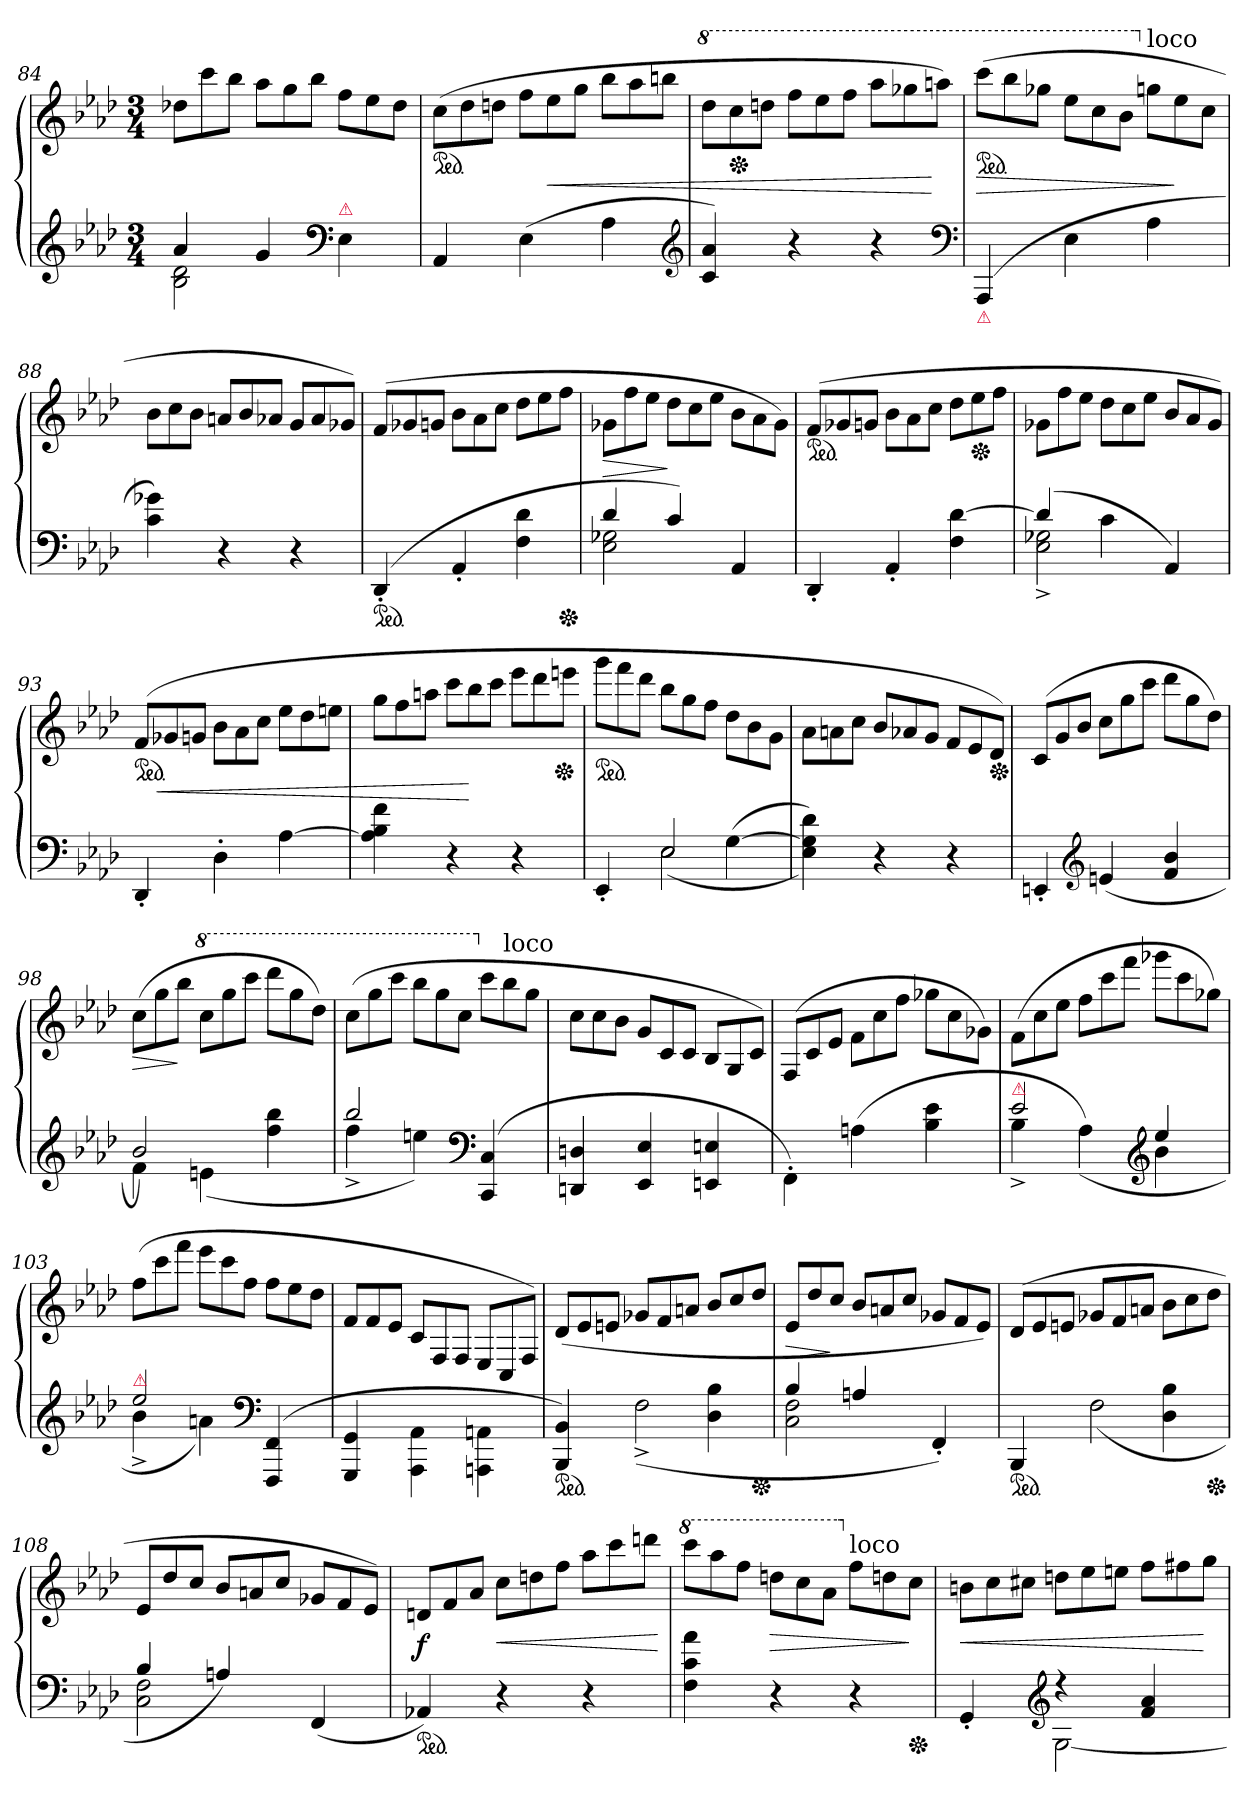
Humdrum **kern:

**kern	**kern	**dynam
*part1	*part1	*part1
*staff2	*staff1	*staff1/2
*clefG2	*clefG2	*
*k[b-e-a-d-]	*k[b-e-a-d-]	*
*f:	*f:	*
*M3/4	*M3/4	*
=84	=84	=84
*^	*	*
*	*	*Xtuplet	*
4a-	2B- 2d-	12dd-XL	.
.	.	12ccc	.
.	.	12bb-J	.
4g	.	12aa-L	.
.	.	12gg	.
.	.	12bb-J	.
*clefF4	*	*	*
!LO:TX:a:color=crimson:t=⚠	!	!	!
4ryy	4E-	12ffL	.
.	.	12ee-	.
.	.	12dd-J	.
*v	*v	*	*
=85	=85	=85
*	*ped	*
4AA-	(>12ccL	.
.	12dd-	.
.	12ddnJ	.
(>4E-	12ffL	.
.	12ee-	<
.	12ggJ	.
4A-	12bb-L	.
.	12aa-	.
.	12bbnJ	.
*clefG2	*	*
=86	=86	=86
*	*8va	*
4c 4a-)	12ddd-L	.
*	*Xped	*
.	12ccc	.
.	12dddnJ	.
4r	12fffL	.
.	12eee-	.
.	12fffJ	.
4r	12aaa-L	.
.	12ggg-X	.
.	12aaanJ)	[
*clefF4	*	*
=87	=87	=87
!LO:TX:b:color=crimson:t=⚠	!	!
*	*ped	*
(>4AAA-	(>12ccccL	>
.	12bbb-	.
.	12ggg-XJ	.
4E-	12eee-L	.
.	12ccc	.
.	12bb-J	.
*	*X8va	*
!	!LO:TX:a:t=loco	!
4A-	12ggL	.
.	12ee-	]
.	12ccJ	.
=88	=88	=88
4c 4g-X)	12b-\L	.
.	12cc	.
.	12b-J	.
4r	12anL	.
.	12b-	.
.	12a-XJ	.
4r	12gL	.
.	12a-	.
.	12g-XJ)	.
=89	=89	=89
*ped	*	*
(>4DD-'<	(>12fL	.
.	12g-X	.
.	12gnJ	.
4AA-'<	12b-\L	.
.	12a-	.
.	12ccJ	.
4F 4d-	12dd-L	.
.	12ee-	.
*Xped	*	*
.	12ffJ	.
=90	=90	=90
*^	*	*
!	!	!	!LO:HP:b
4d-	2E- 2G-X	12g-XL	>
.	.	12ff	.
.	.	12ee-J	.
4c)	.	12dd-L	]
.	.	12cc	.
.	.	12ee-J	.
4AA-	4ryy	12b-\L	.
.	.	12a-	.
.	.	12g-J)	.
*v	*v	*	*
=91	=91	=91
*	*ped	*
4DD-'<	(>12fL	.
.	12g-X	.
.	12gnJ	.
4AA-'<	12b-L	.
.	12a-	.
.	12ccJ	.
4F [4d-	12dd-L	.
*	*Xped	*
.	12ee-	.
.	12ffJ	.
=92	=92	=92
*^	*	*
(>4d-]	2E-^< 2G-X^<	12g-XL	.
.	.	12ff	.
.	.	12ee-J	.
4c\	.	12dd-L	.
.	.	12cc	.
.	.	12ee-J	.
4AA-)	4ryy	12b-/L	.
.	.	12a-	.
.	.	12g-J)	.
*v	*v	*	*
=93	=93	=93
*	*ped	*
4DD-'<	(>12fL	.
.	12g-X	<
.	12gnJ	.
4D-'>	12b-L	.
.	12a-	.
.	12ccJ	.
[4A-	12ee-L	.
.	12dd-	.
.	12eenJ	.
=94	=94	=94
4A-] 4B- 4f	12ggL	.
.	12ff	.
.	12aanJ	.
4r	12cccL	.
.	12bb-	[
.	12cccJ	.
4r	12eee-L	.
.	12ddd-	.
*	*Xped	*
.	12eeenJ	.
=95	=95	=95
*^	*	*
*	*	*ped	*
4EE-'<	4ryy	12gggL	.
.	.	12fff	.
.	.	12ddd-J	.
!LO:N:vis=2	!	!	!
4E-	(>2E-	12bb-L	.
.	.	12gg	.
.	.	12ffJ	.
(>[4G\	.	12dd-L	.
.	.	12b-	.
.	.	12gJ	.
*v	*v	*	*
=96	=96	=96
4E- 4G] 4d-))	12a-\L	.
.	12an	.
.	12ccJ	.
4r	12b-L	.
.	12a-X	.
.	12gJ	.
4r	12fL	.
.	12e-	.
*	*Xped	*
.	12d-J)	.
=97	=97	=97
4EEn'<	(>12cL	.
.	12g	.
.	12b-J	.
*clefG2	*	*
(>4en	12ccL	.
.	12gg	.
.	12cccJ	.
4f 4b-	12ddd-L	.
.	12gg	.
.	12dd-J)	.
=98	=98	=98
*^	*	*
!	!	!	!LO:HP:b
2b-)	4f	(>12ccL	>
.	.	12gg	.
.	.	12bb-J	]
*	*	*8va	*
.	(>4en	12cccL	.
.	.	12ggg	.
.	.	12ccccJ	.
4ryy	4ff 4bb-	12dddd-L	.
.	.	12ggg	.
.	.	12ddd-J)	.
=99	=99	=99	=99
2bb-	4ff^<	(>12cccL	.
.	.	12ggg	.
.	.	12ccccJ	.
.	4een)	12bbb-L	.
.	.	12ggg	.
.	.	12cccJ	.
*clefF4	*	*	*
*	*	*X8va	*
(<4CC 4C	4ryy	12cccL	.
!	!	!LO:TX:a:t=loco	!
.	.	12bb-	.
.	.	12ggJ	.
*v	*v	*	*
=100	=100	=100
4DDn 4Dn	12ccL	.
.	12cc	.
.	12b-J	.
4EE- 4E-	12gL	.
.	12c	.
.	12cJ	.
4EEn 4En	12B-L	.
.	12G	.
.	12cJ)	.
=101	=101	=101
4FF'>\)	(>12F/L	.
.	12c	.
.	12e-J	.
(>4An	12fL	.
.	12cc	.
.	12ffJ	.
4B- 4e-	12gg-XL	.
.	12cc	.
.	12g-XJ)	.
=102	=102	=102
*^	*	*
!LO:TX:a:color=crimson:t=⚠	!	!	!
2e-	4B-^<	(>12fL	.
.	.	12cc	.
.	.	12ee-J	.
.	(>4A-)	12ffL	.
.	.	12ccc	.
.	.	12fffJ	.
*clefG2	*	*	*
4ee-	4b-	12ggg-XL	.
.	.	12ccc	.
.	.	12gg-XJ)	.
=103	=103	=103	=103
!LO:TX:a:color=crimson:t=⚠	!	!	!
2ee-	4b-^<	(>12ffL	.
.	.	12ccc	.
.	.	12fffJ	.
.	4an)	12eee-L	.
.	.	12ccc	.
.	.	12ffJ	.
*clefF4	*	*	*
(<4FFF 4FF	4ryy	12ffL	.
.	.	12ee-	.
.	.	12dd-J	.
*v	*v	*	*
=104	=104	=104
4GGG 4GG	12fL	.
.	12f	.
.	12e-J	.
4AAA-\ 4AA-\	12c/L	.
.	12F/	.
.	12F/J	.
4AAAn\ 4AAn\	12E-/L	.
.	12C/	.
.	12F/J)	.
=105	=105	=105
*^	*	*
*ped	*	*	*
4BBB- 4BB-)	4ryy	(<12d-L	.
.	.	12e-	.
.	.	12enJ	.
4ryy	(>2F^<	12g-XL	.
.	.	12f	.
.	.	12anJ	.
4D-\ 4B-\	.	12b-/L	.
.	.	12cc	.
*Xped	*	*	*
.	.	12dd-J	.
=106	=106	=106	=106
4B-	2C 2F	12e-L	>
.	.	12dd-	.
.	.	12ccJ	]
4An	.	12b-/L	.
.	.	12an	.
.	.	12ccJ	.
4FF'<)	4ryy	12g-XL	.
.	.	12f	.
.	.	12e-J)	.
=107	=107	=107	=107
*ped	*	*	*
4BBB-	4ryy	(>12d-L	.
.	.	12e-	.
.	.	12enJ	.
4ryy	(>2F	12g-XL	.
.	.	12f	.
.	.	12anJ	.
4D-\ 4B-\	.	12b-L	.
.	.	12cc	.
*Xped	*	*	*
.	.	12dd-J	.
=108	=108	=108	=108
4B-	2C 2F	12e-L	.
.	.	12dd-	.
.	.	12ccJ	.
4An)	.	12b-/L	.
.	.	12an	.
.	.	12ccJ	.
(<4FF	4ryy	12g-XL	.
.	.	12f	.
.	.	12e-J)	.
*v	*v	*	*
=109	=109	=109
*ped	*	*
4AA-X)	12dnL	f
.	12f	.
.	12a-J	.
4r	12ccL	<
.	12ddn	.
.	12ffJ	.
4r	12aa-L	.
.	12ccc	.
.	12dddnJ	.
.	.	[
=110	=110	=110
*	*8va	*
4F 4c 4a-	12ccccL	.
.	12aaa-	.
.	12fffJ	.
4r	12dddnL	>
.	12ccc	.
.	12aa-J	.
*	*X8va	*
!	!LO:TX:a:t=loco	!
4r	12ffL	.
.	12ddn	.
*Xped	*	*
.	12ccJ	]
=111	=111	=111
*^	*	*
4GG'<	4ryy	12bnL	<
.	.	12cc	.
.	.	12cc#XJ	.
*clefG2	*	*	*
4r	[2G	12ddnL	.
.	.	12ee-	.
.	.	12eenJ	.
4f 4a-	.	12ffL	.
.	.	12ff#X	.
.	.	12ggJ	[
*v	*v	*	*
=	=	=
*-	*-	*-
